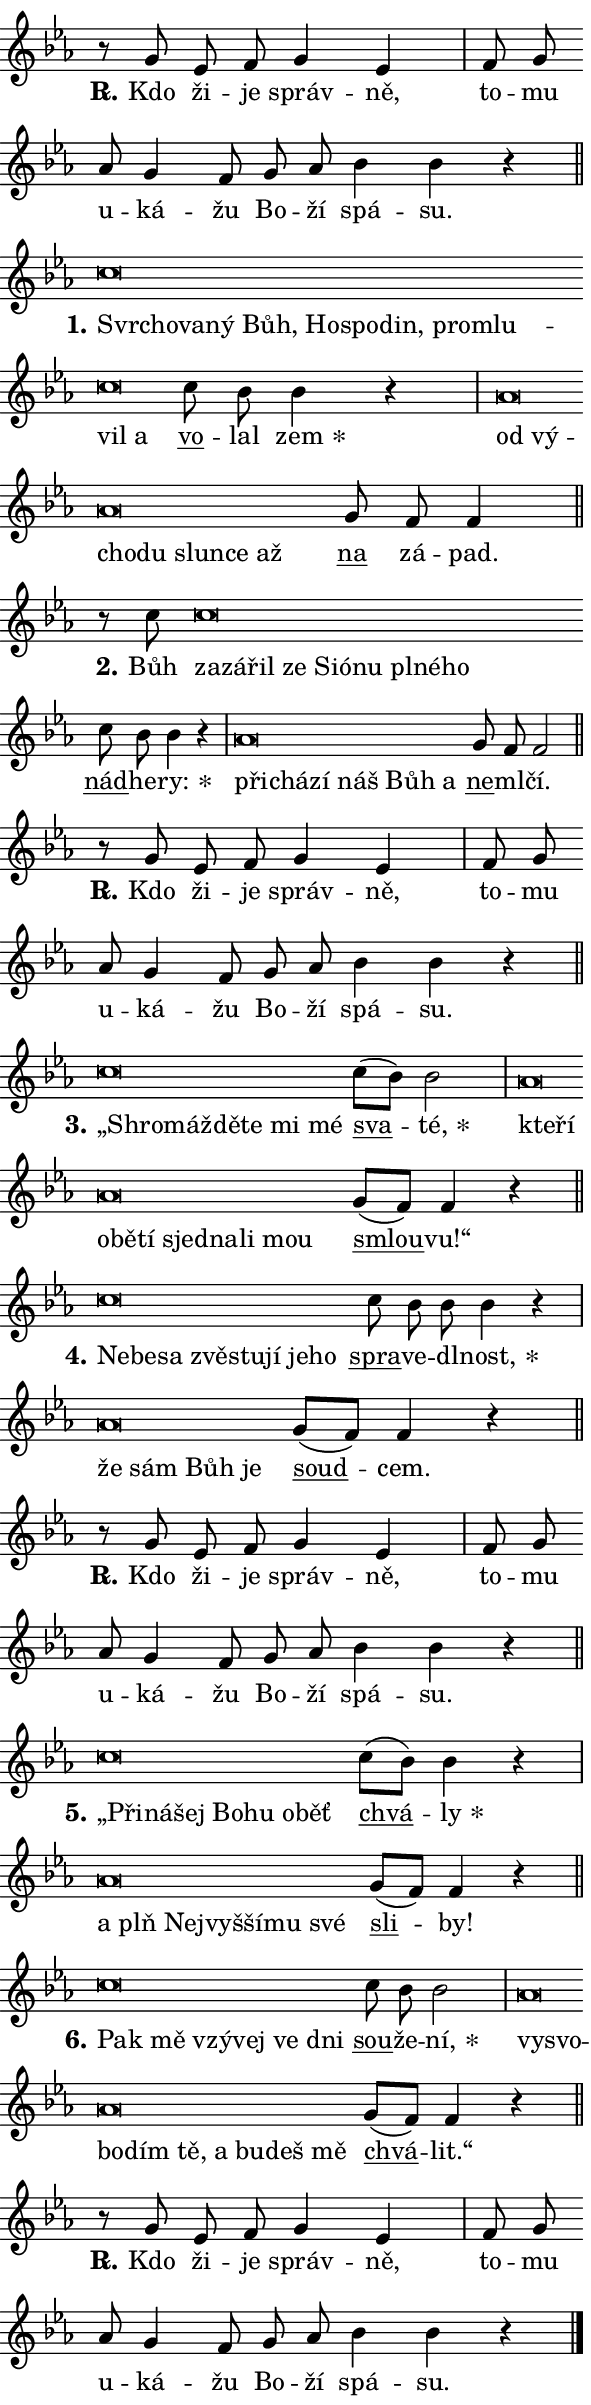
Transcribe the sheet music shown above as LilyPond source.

\version "2.24.0"
\header { tagline = "" }
\paper {
  indent = 0\cm
  top-margin = 0\cm
  right-margin = 0.13\cm % to fit lyric hyphens
  bottom-margin = 0\cm
  left-margin = 0\cm
  paper-width = 10\cm
  page-breaking = #ly:one-page-breaking
  system-system-spacing.basic-distance = #11
  score-system-spacing.basic-distance = #11
  ragged-last = ##f
}


%% Author: Thomas Morley
%% https://lists.gnu.org/archive/html/lilypond-user/2020-05/msg00002.html
#(define (line-position grob)
"Returns position of @var[grob} in current system:
   @code{'start}, if at first time-step
   @code{'end}, if at last time-step
   @code{'middle} otherwise
"
  (let* ((col (ly:item-get-column grob))
         (ln (ly:grob-object col 'left-neighbor))
         (rn (ly:grob-object col 'right-neighbor))
         (col-to-check-left (if (ly:grob? ln) ln col))
         (col-to-check-right (if (ly:grob? rn) rn col))
         (break-dir-left
           (and
             (ly:grob-property col-to-check-left 'non-musical #f)
             (ly:item-break-dir col-to-check-left)))
         (break-dir-right
           (and
             (ly:grob-property col-to-check-right 'non-musical #f)
             (ly:item-break-dir col-to-check-right))))
        (cond ((eqv? 1 break-dir-left) 'start)
              ((eqv? -1 break-dir-right) 'end)
              (else 'middle))))

#(define (tranparent-at-line-position vctor)
  (lambda (grob)
  "Relying on @code{line-position} select the relevant enry from @var{vctor}.
Used to determine transparency,"
    (case (line-position grob)
      ((end) (not (vector-ref vctor 0)))
      ((middle) (not (vector-ref vctor 1)))
      ((start) (not (vector-ref vctor 2))))))

noteHeadBreakVisibility =
#(define-music-function (break-visibility)(vector?)
"Makes @code{NoteHead}s transparent relying on @var{break-visibility}"
#{
  \override NoteHead.transparent =
    #(tranparent-at-line-position break-visibility)
#})

#(define delete-ledgers-for-transparent-note-heads
  (lambda (grob)
    "Reads whether a @code{NoteHead} is transparent.
If so this @code{NoteHead} is removed from @code{'note-heads} from
@var{grob}, which is supposed to be @code{LedgerLineSpanner}.
As a result ledgers are not printed for this @code{NoteHead}"
    (let* ((nhds-array (ly:grob-object grob 'note-heads))
           (nhds-list
             (if (ly:grob-array? nhds-array)
                 (ly:grob-array->list nhds-array)
                 '()))
           ;; Relies on the transparent-property being done before
           ;; Staff.LedgerLineSpanner.after-line-breaking is executed.
           ;; This is fragile ...
           (to-keep
             (remove
               (lambda (nhd)
                 (ly:grob-property nhd 'transparent #f))
               nhds-list)))
      ;; TODO find a better method to iterate over grob-arrays, similiar
      ;; to filter/remove etc for lists
      ;; For now rebuilt from scratch
      (set! (ly:grob-object grob 'note-heads)  '())
      (for-each
        (lambda (nhd)
          (ly:pointer-group-interface::add-grob grob 'note-heads nhd))
        to-keep))))

squashNotes = {
  \override NoteHead.X-extent = #'(-0.2 . 0.2)
  \override NoteHead.Y-extent = #'(-0.75 . 0)
  \override NoteHead.stencil =
    #(lambda (grob)
       (let ((pos (ly:grob-property grob 'staff-position)))
         (begin
           (if (< pos -7) (display "ERROR: Lower brevis then expected\n") (display ""))
           (if (<= pos -6) ly:text-interface::print ly:note-head::print))))
}
unSquashNotes = {
  \revert NoteHead.X-extent
  \revert NoteHead.Y-extent
  \revert NoteHead.stencil
}

hideNotes = \noteHeadBreakVisibility #begin-of-line-visible
unHideNotes = \noteHeadBreakVisibility #all-visible

% work-around for resetting accidentals
% https://lilypond.org/doc/v2.23/Documentation/notation/displaying-rhythms#unmetered-music
cadenzaMeasure = {
  \cadenzaOff
  \partial 1024 s1024
  \cadenzaOn
}

#(define-markup-command (accent layout props text) (markup?)
  "Underline accented syllable"
  (interpret-markup layout props
    #{\markup \override #'(offset . 4.3) \underline { #text }#}))

responsum = \markup \concat {
  "R" \hspace #-1.05 \path #0.1 #'((moveto 0 0.07) (lineto 0.9 0.8)) \hspace #0.05 "."
}

spaceSize = #0.6828661417322834 % exact space size for TeX Gyre Schola

\layout {
  \context {
    \Staff
    \remove "Time_signature_engraver"
    \override LedgerLineSpanner.after-line-breaking = #delete-ledgers-for-transparent-note-heads
  }
  \context {
    \Lyrics {
      \override LyricSpace.minimum-distance = \spaceSize
      \override LyricText.font-name = #"TeX Gyre Schola"
      \override LyricText.font-size = 1
      \override StanzaNumber.font-name = #"TeX Gyre Schola Bold"
      \override StanzaNumber.font-size = 1
    }
  }
  \context {
    \Score 
    \override NoteHead.text =
      #(lambda (grob) 
        (let ((pos (ly:grob-property grob 'staff-position)))
          #{\markup {
            \combine
              \halign #-0.55 \raise #(if (= pos -6) 0 0.5) \override #'(thickness . 2) \draw-line #'(3.2 . 0)
              \musicglyph "noteheads.sM1"
          }#}))
  }
}

% magnetic-lyrics.ily
%
%   written by
%     Jean Abou Samra <jean@abou-samra.fr>
%     Werner Lemberg <wl@gnu.org>
%
%   adapted by
%     Jiri Hon <jiri.hon@gmail.com>
%
% Version 2022-Apr-15

% https://www.mail-archive.com/lilypond-user@gnu.org/msg149350.html

#(define (Left_hyphen_pointer_engraver context)
   "Collect syllable-hyphen-syllable occurrences in lyrics and store
them in properties.  This engraver only looks to the left.  For
example, if the lyrics input is @code{foo -- bar}, it does the
following.

@itemize @bullet
@item
Set the @code{text} property of the @code{LyricHyphen} grob between
@q{foo} and @q{bar} to @code{foo}.

@item
Set the @code{left-hyphen} property of the @code{LyricText} grob with
text @q{foo} to the @code{LyricHyphen} grob between @q{foo} and
@q{bar}.
@end itemize

Use this auxiliary engraver in combination with the
@code{lyric-@/text::@/apply-@/magnetic-@/offset!} hook."
   (let ((hyphen #f)
         (text #f))
     (make-engraver
      (acknowledgers
       ((lyric-syllable-interface engraver grob source-engraver)
        (set! text grob)))
      (end-acknowledgers
       ((lyric-hyphen-interface engraver grob source-engraver)
        ;(when (not (grob::has-interface grob 'lyric-space-interface))
          (set! hyphen grob)));)
      ((stop-translation-timestep engraver)
       (when (and text hyphen)
         (ly:grob-set-object! text 'left-hyphen hyphen))
       (set! text #f)
       (set! hyphen #f)))))

#(define (lyric-text::apply-magnetic-offset! grob)
   "If the space between two syllables is less than the value in
property @code{LyricText@/.details@/.squash-threshold}, move the right
syllable to the left so that it gets concatenated with the left
syllable.

Use this function as a hook for
@code{LyricText@/.after-@/line-@/breaking} if the
@code{Left_@/hyphen_@/pointer_@/engraver} is active."
   (let ((hyphen (ly:grob-object grob 'left-hyphen #f)))
     (when hyphen
       (let ((left-text (ly:spanner-bound hyphen LEFT)))
         (when (grob::has-interface left-text 'lyric-syllable-interface)
           (let* ((common (ly:grob-common-refpoint grob left-text X))
                  (this-x-ext (ly:grob-extent grob common X))
                  (left-x-ext
                   (begin
                     ;; Trigger magnetism for left-text.
                     (ly:grob-property left-text 'after-line-breaking)
                     (ly:grob-extent left-text common X)))
                  ;; `delta` is the gap width between two syllables.
                  (delta (- (interval-start this-x-ext)
                            (interval-end left-x-ext)))
                  (details (ly:grob-property grob 'details))
                  (threshold (assoc-get 'squash-threshold details 0.2)))
             (when (< delta threshold)
               (let* (;; We have to manipulate the input text so that
                      ;; ligatures crossing syllable boundaries are not
                      ;; disabled.  For languages based on the Latin
                      ;; script this is essentially a beautification.
                      ;; However, for non-Western scripts it can be a
                      ;; necessity.
                      (lt (ly:grob-property left-text 'text))
                      (rt (ly:grob-property grob 'text))
                      (is-space (grob::has-interface hyphen 'lyric-space-interface))
                      (space (if is-space " " ""))
                      (extra-delta (if is-space spaceSize 0))
                      ;; Append new syllable.
                      (ltrt-space (if (and (string? lt) (string? rt))
                                (string-append lt space rt)
                                (make-concat-markup (list lt space rt))))
                      ;; Right-align `ltrt` to the right side.
                      (ltrt-space-markup (grob-interpret-markup
                               grob
                               (make-translate-markup
                                (cons (interval-length this-x-ext) 0)
                                (make-right-align-markup ltrt-space)))))
                 (begin
                   ;; Don't print `left-text`.
                   (ly:grob-set-property! left-text 'stencil #f)
                   ;; Set text and stencil (which holds all collected
                   ;; syllables so far) and shift it to the left.
                   (ly:grob-set-property! grob 'text ltrt-space)
                   (ly:grob-set-property! grob 'stencil ltrt-space-markup)
                   (ly:grob-translate-axis! grob (- (- delta extra-delta)) X))))))))))


#(define (lyric-hyphen::displace-bounds-first grob)
   ;; Make very sure this callback isn't triggered too early.
   (let ((left (ly:spanner-bound grob LEFT))
         (right (ly:spanner-bound grob RIGHT)))
     (ly:grob-property left 'after-line-breaking)
     (ly:grob-property right 'after-line-breaking)
     (ly:lyric-hyphen::print grob)))

squashThreshold = #0.4

\layout {
  \context {
    \Lyrics
    \consists #Left_hyphen_pointer_engraver
    \override LyricText.after-line-breaking =
      #lyric-text::apply-magnetic-offset!
    \override LyricHyphen.stencil = #lyric-hyphen::displace-bounds-first
    \override LyricText.details.squash-threshold = \squashThreshold
    \override LyricHyphen.minimum-distance = 0
    \override LyricHyphen.minimum-length = \squashThreshold
  }
}

squashText = \override LyricText.details.squash-threshold = 9999
unSquashText = \override LyricText.details.squash-threshold = \squashThreshold

leftText = \override LyricText.self-alignment-X = #LEFT
unLeftText = \revert LyricText.self-alignment-X

starOffset = #(lambda (grob) 
                (let ((x_offset (ly:self-alignment-interface::aligned-on-x-parent grob)))
                  (if (= x_offset 0) 0 (+ x_offset 1.2))))

star = #(define-music-function (syllable)(string?)
"Append star separator at the end of a syllable"
#{
  \once \override LyricText.X-offset = #starOffset
  \lyricmode { \markup {
    #syllable
    \override #'((font-name . "TeX Gyre Schola Bold")) \hspace #0.2 \lower #0.65 \larger "*"
  } }
#})

starAccent = #(define-music-function (syllable)(string?)
"Append star separator at the end of a syllable and make accent"
#{
  \once \override LyricText.X-offset = #starOffset
  \lyricmode { \markup {
    \accent #syllable
    \override #'((font-name . "TeX Gyre Schola Bold")) \hspace #0.2 \lower #0.65 \larger "*"
  } }
#})

breath = #(define-music-function (syllable)(string?)
"Append breathing indicator at the end of a syllable"
#{
  \lyricmode { \markup { #syllable "+" } }
#})

optionalBreath = #(define-music-function (syllable)(string?)
"Append optional breathing indicator at the end of a syllable"
#{
  \lyricmode { \markup { #syllable "(+)" } }
#})


\score {
    <<
        \new Voice = "melody" { \cadenzaOn \key es \major \relative { r8 g' es f g4 es \cadenzaMeasure \bar "|" f8 g \bar "" as g4 f8 \bar "" g as \bar "" bes4 bes r \cadenzaMeasure \bar "||" \break } }
        \new Lyrics \lyricsto "melody" { \lyricmode { \set stanza = \responsum
Kdo ži -- je správ -- ně, to -- mu u -- ká -- žu Bo -- ží spá -- su. } }
    >>
    \layout {}
}

\score {
    <<
        \new Voice = "melody" { \cadenzaOn \key es \major \relative { \squashNotes c''\breve*1/16 \hideNotes \breve*1/16 \bar "" \breve*1/16 \bar "" \breve*1/16 \bar "" \breve*1/16 \bar "" \breve*1/16 \bar "" \breve*1/16 \bar "" \breve*1/16 \bar "" \breve*1/16 \bar "" \breve*1/16 \bar "" \breve*1/16 \breve*1/16 \bar "" \unHideNotes \unSquashNotes \bar "" c8 bes bes4 r \cadenzaMeasure \bar "|" \squashNotes as\breve*1/16 \hideNotes \breve*1/16 \bar "" \breve*1/16 \bar "" \breve*1/16 \bar "" \breve*1/16 \bar "" \breve*1/16 \breve*1/16 \bar "" \unHideNotes \unSquashNotes \bar "" g8 f f4 \cadenzaMeasure \bar "||" \break } }
        \new Lyrics \lyricsto "melody" { \lyricmode { \set stanza = "1."
\leftText Svr -- \squashText cho -- va -- ný Bůh, Ho -- spo -- din, pro -- mlu -- vil a \unLeftText \unSquashText \markup \accent vo -- lal \star zem \leftText od \squashText vý -- cho -- du slun -- ce až \unLeftText \unSquashText \markup \accent na zá -- pad. } }
    >>
    \layout {}
}

\score {
    <<
        \new Voice = "melody" { \cadenzaOn \key es \major \relative { r8 c''8 \squashNotes c\breve*1/16 \hideNotes \breve*1/16 \bar "" \breve*1/16 \bar "" \breve*1/16 \bar "" \breve*1/16 \bar "" \breve*1/16 \bar "" \breve*1/16 \bar "" \breve*1/16 \bar "" \breve*1/16 \breve*1/16 \bar "" \unHideNotes \unSquashNotes \bar "" c8 bes bes4 r \cadenzaMeasure \bar "|" \squashNotes as\breve*1/16 \hideNotes \breve*1/16 \bar "" \breve*1/16 \bar "" \breve*1/16 \bar "" \breve*1/16 \breve*1/16 \bar "" \unHideNotes \unSquashNotes \bar "" g8 f f2 \cadenzaMeasure \bar "||" \break } }
        \new Lyrics \lyricsto "melody" { \lyricmode { \set stanza = "2."
Bůh \leftText za -- \squashText zá -- řil ze Si -- ó -- nu pl -- né -- ho \unLeftText \unSquashText \markup \accent nád -- he -- \star ry: \leftText při -- \squashText chá -- zí náš Bůh a \unLeftText \unSquashText \markup \accent ne -- ml -- čí. } }
    >>
    \layout {}
}

\score {
    <<
        \new Voice = "melody" { \cadenzaOn \key es \major \relative { r8 g' es f g4 es \cadenzaMeasure \bar "|" f8 g \bar "" as g4 f8 \bar "" g as \bar "" bes4 bes r \cadenzaMeasure \bar "||" \break } }
        \new Lyrics \lyricsto "melody" { \lyricmode { \set stanza = \responsum
Kdo ži -- je správ -- ně, to -- mu u -- ká -- žu Bo -- ží spá -- su. } }
    >>
    \layout {}
}

\score {
    <<
        \new Voice = "melody" { \cadenzaOn \key es \major \relative { \squashNotes c''\breve*1/16 \hideNotes \breve*1/16 \bar "" \breve*1/16 \bar "" \breve*1/16 \bar "" \breve*1/16 \breve*1/16 \bar "" \unHideNotes \unSquashNotes \bar "" c8[( bes)] bes2 \cadenzaMeasure \bar "|" \squashNotes as\breve*1/16 \hideNotes \breve*1/16 \bar "" \breve*1/16 \bar "" \breve*1/16 \bar "" \breve*1/16 \bar "" \breve*1/16 \bar "" \breve*1/16 \bar "" \breve*1/16 \breve*1/16 \bar "" \unHideNotes \unSquashNotes \bar "" g8[( f)] f4 r \cadenzaMeasure \bar "||" \break } }
        \new Lyrics \lyricsto "melody" { \lyricmode { \set stanza = "3."
\leftText „Shro -- \squashText máž -- dě -- te mi mé \unLeftText \unSquashText \markup \accent sva -- \star té, \leftText kte -- \squashText ří o -- bě -- tí sjed -- na -- li mou \unLeftText \unSquashText \markup \accent smlou -- vu!“ } }
    >>
    \layout {}
}

\score {
    <<
        \new Voice = "melody" { \cadenzaOn \key es \major \relative { \squashNotes c''\breve*1/16 \hideNotes \breve*1/16 \bar "" \breve*1/16 \bar "" \breve*1/16 \bar "" \breve*1/16 \bar "" \breve*1/16 \bar "" \breve*1/16 \breve*1/16 \bar "" \unHideNotes \unSquashNotes \bar "" c8 bes bes bes4 r \cadenzaMeasure \bar "|" \squashNotes as\breve*1/16 \hideNotes \breve*1/16 \bar "" \breve*1/16 \breve*1/16 \bar "" \unHideNotes \unSquashNotes \bar "" g8[( f)] f4 r \cadenzaMeasure \bar "||" \break } }
        \new Lyrics \lyricsto "melody" { \lyricmode { \set stanza = "4."
\leftText Ne -- \squashText be -- sa zvě -- stu -- jí je -- ho \unLeftText \unSquashText \markup \accent spra -- ve -- dl -- \star nost, \leftText že \squashText sám Bůh je \unLeftText \unSquashText \markup \accent soud -- cem. } }
    >>
    \layout {}
}

\score {
    <<
        \new Voice = "melody" { \cadenzaOn \key es \major \relative { r8 g' es f g4 es \cadenzaMeasure \bar "|" f8 g \bar "" as g4 f8 \bar "" g as \bar "" bes4 bes r \cadenzaMeasure \bar "||" \break } }
        \new Lyrics \lyricsto "melody" { \lyricmode { \set stanza = \responsum
Kdo ži -- je správ -- ně, to -- mu u -- ká -- žu Bo -- ží spá -- su. } }
    >>
    \layout {}
}

\score {
    <<
        \new Voice = "melody" { \cadenzaOn \key es \major \relative { \squashNotes c''\breve*1/16 \hideNotes \breve*1/16 \bar "" \breve*1/16 \bar "" \breve*1/16 \bar "" \breve*1/16 \bar "" \breve*1/16 \breve*1/16 \bar "" \unHideNotes \unSquashNotes \bar "" c8[( bes)] bes4 r \cadenzaMeasure \bar "|" \squashNotes as\breve*1/16 \hideNotes \breve*1/16 \bar "" \breve*1/16 \bar "" \breve*1/16 \bar "" \breve*1/16 \bar "" \breve*1/16 \breve*1/16 \bar "" \unHideNotes \unSquashNotes \bar "" g8[( f)] f4 r \cadenzaMeasure \bar "||" \break } }
        \new Lyrics \lyricsto "melody" { \lyricmode { \set stanza = "5."
\leftText „Při -- \squashText ná -- šej Bo -- hu o -- běť \unLeftText \unSquashText \markup \accent chvá -- \star ly \leftText a \squashText plň Nej -- vyš -- ší -- mu své \unLeftText \unSquashText \markup \accent sli -- by! } }
    >>
    \layout {}
}

\score {
    <<
        \new Voice = "melody" { \cadenzaOn \key es \major \relative { \squashNotes c''\breve*1/16 \hideNotes \breve*1/16 \bar "" \breve*1/16 \bar "" \breve*1/16 \bar "" \breve*1/16 \breve*1/16 \bar "" \unHideNotes \unSquashNotes \bar "" c8 bes bes2 \cadenzaMeasure \bar "|" \squashNotes as\breve*1/16 \hideNotes \breve*1/16 \bar "" \breve*1/16 \bar "" \breve*1/16 \bar "" \breve*1/16 \bar "" \breve*1/16 \bar "" \breve*1/16 \bar "" \breve*1/16 \breve*1/16 \bar "" \unHideNotes \unSquashNotes \bar "" g8[( f)] f4 r \cadenzaMeasure \bar "||" \break } }
        \new Lyrics \lyricsto "melody" { \lyricmode { \set stanza = "6."
\leftText Pak \squashText mě vzý -- vej ve dni \unLeftText \unSquashText \markup \accent sou -- že -- \star ní, \leftText vy -- \squashText svo -- bo -- dím tě, a bu -- deš mě \unLeftText \unSquashText \markup \accent chvá -- lit.“ } }
    >>
    \layout {}
}

\score {
    <<
        \new Voice = "melody" { \cadenzaOn \key es \major \relative { r8 g' es f g4 es \cadenzaMeasure \bar "|" f8 g \bar "" as g4 f8 \bar "" g as \bar "" bes4 bes r \cadenzaMeasure \bar "||" \break } \bar "|." }
        \new Lyrics \lyricsto "melody" { \lyricmode { \set stanza = \responsum
Kdo ži -- je správ -- ně, to -- mu u -- ká -- žu Bo -- ží spá -- su. } }
    >>
    \layout {}
}
